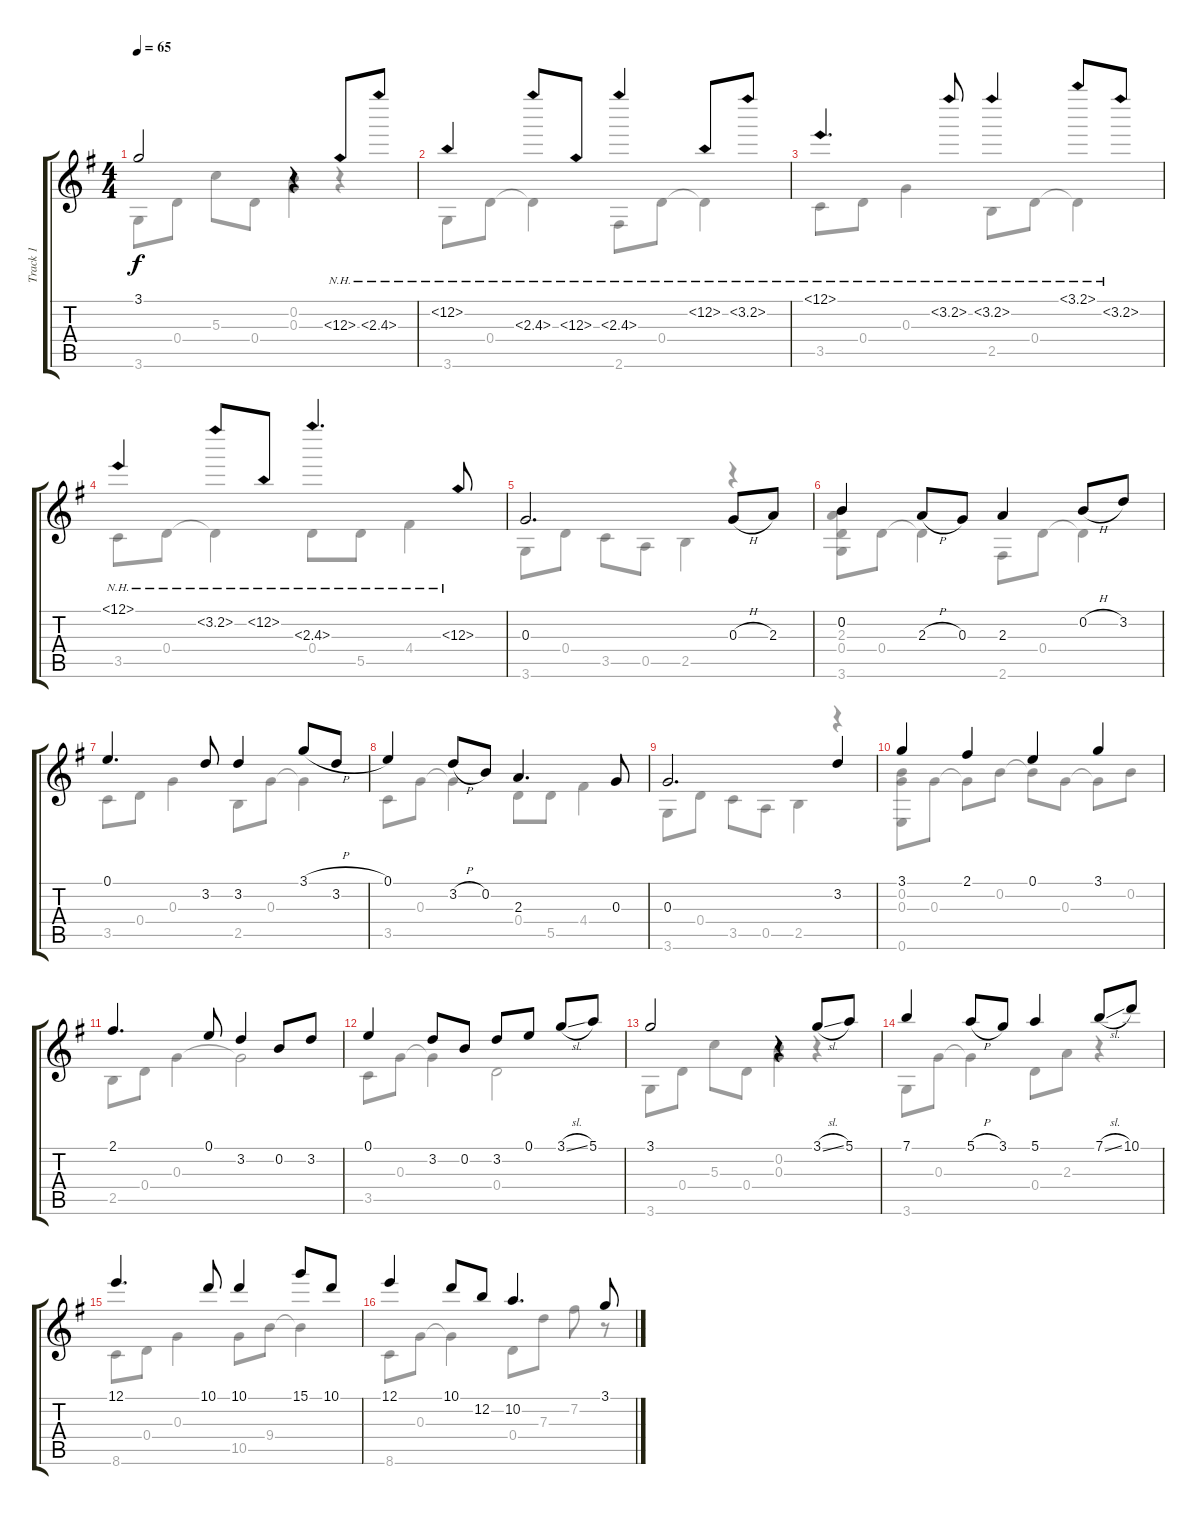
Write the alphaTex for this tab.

\track ("Track 1" "Track 1") {instrument acousticguitarsteel}
\staff {score tabs}
\tuning (E4 B3 G3 D3 A2 E2) {hide}
\voice
\ts (4 4)
\tempo 65
\clef g2
\ks g
3.1.2{dy f} r.4 0.3{nh}.8 2.3{nh}.8 |
0.2{nh}.4 2.3{nh}.8 0.3{nh}.8 2.3{nh}.4 0.2{nh}.8 3.2{nh}.8 |
0.1{nh}.4{d} 3.2{nh}.8 3.2{nh}.4 3.1{nh}.8 3.2{nh}.8 |
0.1{nh}.4 3.2{nh}.8 0.2{nh}.8 2.3{nh}.4{d} 0.3{nh}.8 |
0.3.2{d} 0.3{h}.8 2.3.8 |
0.2.4 2.3{h}.8 0.3.8 2.3.4 0.2{h}.8 3.2.8 |
0.1.4{d} 3.2.8 3.2.4 3.1{h}.8 3.2.8 |
0.1.4 3.2{h}.8 0.2.8 2.3.4{d} 0.3.8 |
0.3.2{d} 3.2.4 |
3.1.4 2.1.4 0.1.4 3.1.4 |
2.1.4{d} 0.1.8 3.2.4 0.2.8 3.2.8 |
0.1.4 3.2.8 0.2.8 3.2.8 0.1.8 3.1{sl}.8 5.1.8 |
3.1.2 r.4 3.1{sl}.8 5.1.8 |
7.1.4 5.1{h}.8 3.1.8 5.1.4 7.1{sl}.8 10.1.8 |
12.1.4{d} 10.1.8 10.1.4 15.1.8 10.1.8 |
12.1.4 10.1.8 12.2.8 10.2.4{d} 3.1.8
\voice
\clef g2
\ottava regular
\simile none
\ks g
3.6.8{dy f} 0.4.8 5.3.8 0.4.8 (0.2 0.3).4 r.4 |
3.6.8 0.4.8 0.4{t}.4 2.6.8 0.4.8 0.4{t}.4 |
3.5.8 0.4.8 0.3.4 2.5.8 0.4.8 0.4{t}.4 |
3.5.8 0.4.8 0.4{t}.4 0.4.8 5.5.8 4.4.4 |
3.6.8 0.4.8 3.5.8 0.5.8 2.5.4 r.4 |
(0.2 2.3 0.4 3.6).8 0.4.8 0.4{t}.4 2.6.8 0.4.8 0.4{t}.4 |
3.5.8 0.4.8 0.3.4 2.5.8 0.3.8 0.3{t}.4 |
3.5.8 0.3.8 0.3{t}.4 0.4.8 5.5.8 4.4.4 |
3.6.8 0.4.8 3.5.8 0.5.8 2.5.4 r.4 |
(0.2 0.3 0.6).8 0.3.8 0.3{t}.8 0.2.8 0.2{t}.8 0.3.8 0.3{t}.8 0.2.8 |
2.5.8 0.4.8 0.3.4 0.3{t}.2 |
3.5.8 0.3.8 0.3{t}.4 0.4.2 |
3.6.8 0.4.8 5.3.8 0.4.8 (0.2 0.3).4 r.4 |
3.6.8 0.3.8 0.3{t}.4 0.4.8 2.3.8 r.4 |
8.6.8 0.4.8 0.3.4 10.5.8 9.4.8 9.4{t}.4 |
8.6.8 0.3.8 0.3{t}.4 0.4.8 7.3.8 7.2.8 r.8
